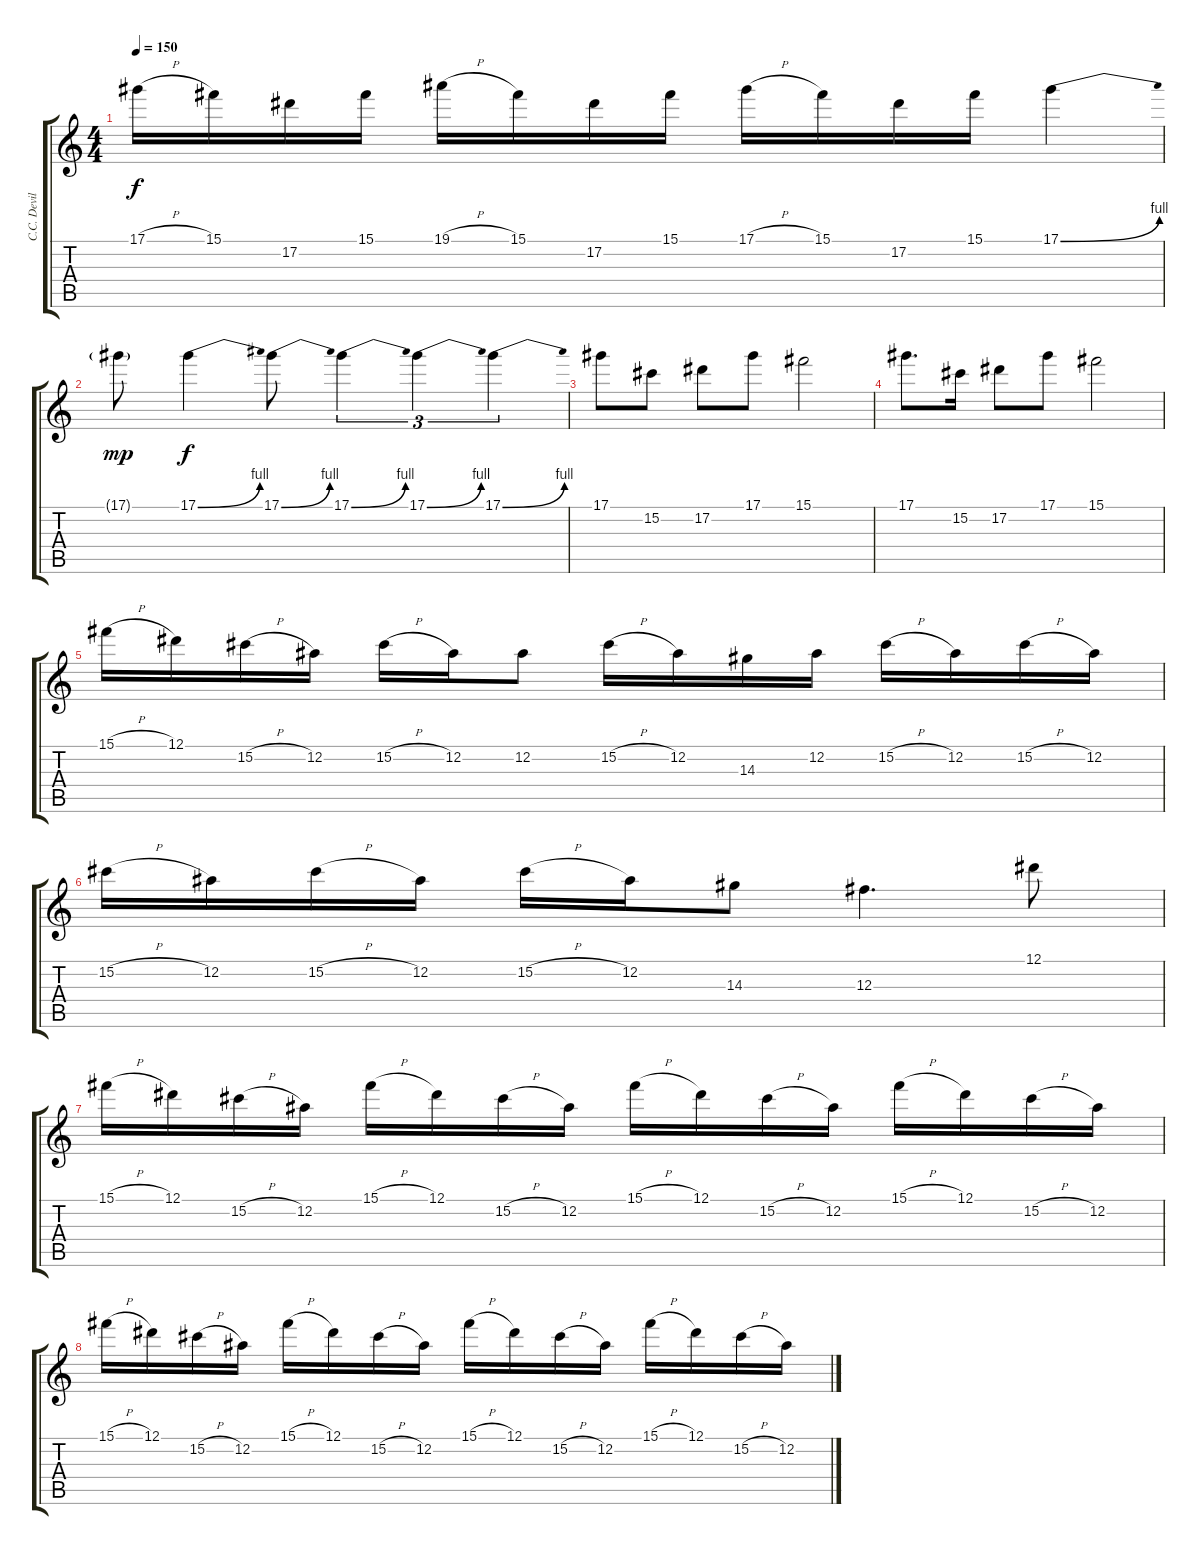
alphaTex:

\track ("C.C. Deville ( Lead )" "C.C. Devil") {instrument distortionguitar}
\staff {score tabs}
\tuning (Eb4 Bb3 Gb3 Db3 Ab2 Eb2) {hide}
\ts (4 4)
\tempo 150
\clef g2
\ks c
17.1{h}.16{dy f} 15.1.16 17.2.16 15.1.16 19.1{h}.16 15.1.16 17.2.16 15.1.16 17.1{h}.16 15.1.16 17.2.16 15.1.16 17.1{be (bend 0 0 60 4)}.4 |
17.1{g}.8{dy mp} 17.1{be (bend 0 0 60 4)}.4{dy f} 17.1{be (bend 0 0 60 4)}.8 17.1{be (bend 0 0 60 4)}.4{tu (3 2)} 17.1{be (bend 0 0 60 4)}.4{tu (3 2)} 17.1{be (bend 0 0 60 4)}.4{tu (3 2)} |
17.1.8 15.2.8 17.2.8 17.1.8 15.1.2 |
17.1.8{d} 15.2.16 17.2.8 17.1.8 15.1.2 |
15.1{h}.16 12.1.16 15.2{h}.16 12.2.16 15.2{h}.16 12.2.16 12.2.8 15.2{h}.16 12.2.16 14.3.16 12.2.16 15.2{h}.16 12.2.16 15.2{h}.16 12.2.16 |
15.2{h}.16 12.2.16 15.2{h}.16 12.2.16 15.2{h}.16 12.2.16 14.3.8 12.3.4{d} 12.1.8 |
15.1{h}.16 12.1.16 15.2{h}.16 12.2.16 15.1{h}.16 12.1.16 15.2{h}.16 12.2.16 15.1{h}.16 12.1.16 15.2{h}.16 12.2.16 15.1{h}.16 12.1.16 15.2{h}.16 12.2.16 |
15.1{h}.16 12.1.16 15.2{h}.16 12.2.16 15.1{h}.16 12.1.16 15.2{h}.16 12.2.16 15.1{h}.16 12.1.16 15.2{h}.16 12.2.16 15.1{h}.16 12.1.16 15.2{h}.16 12.2.16
